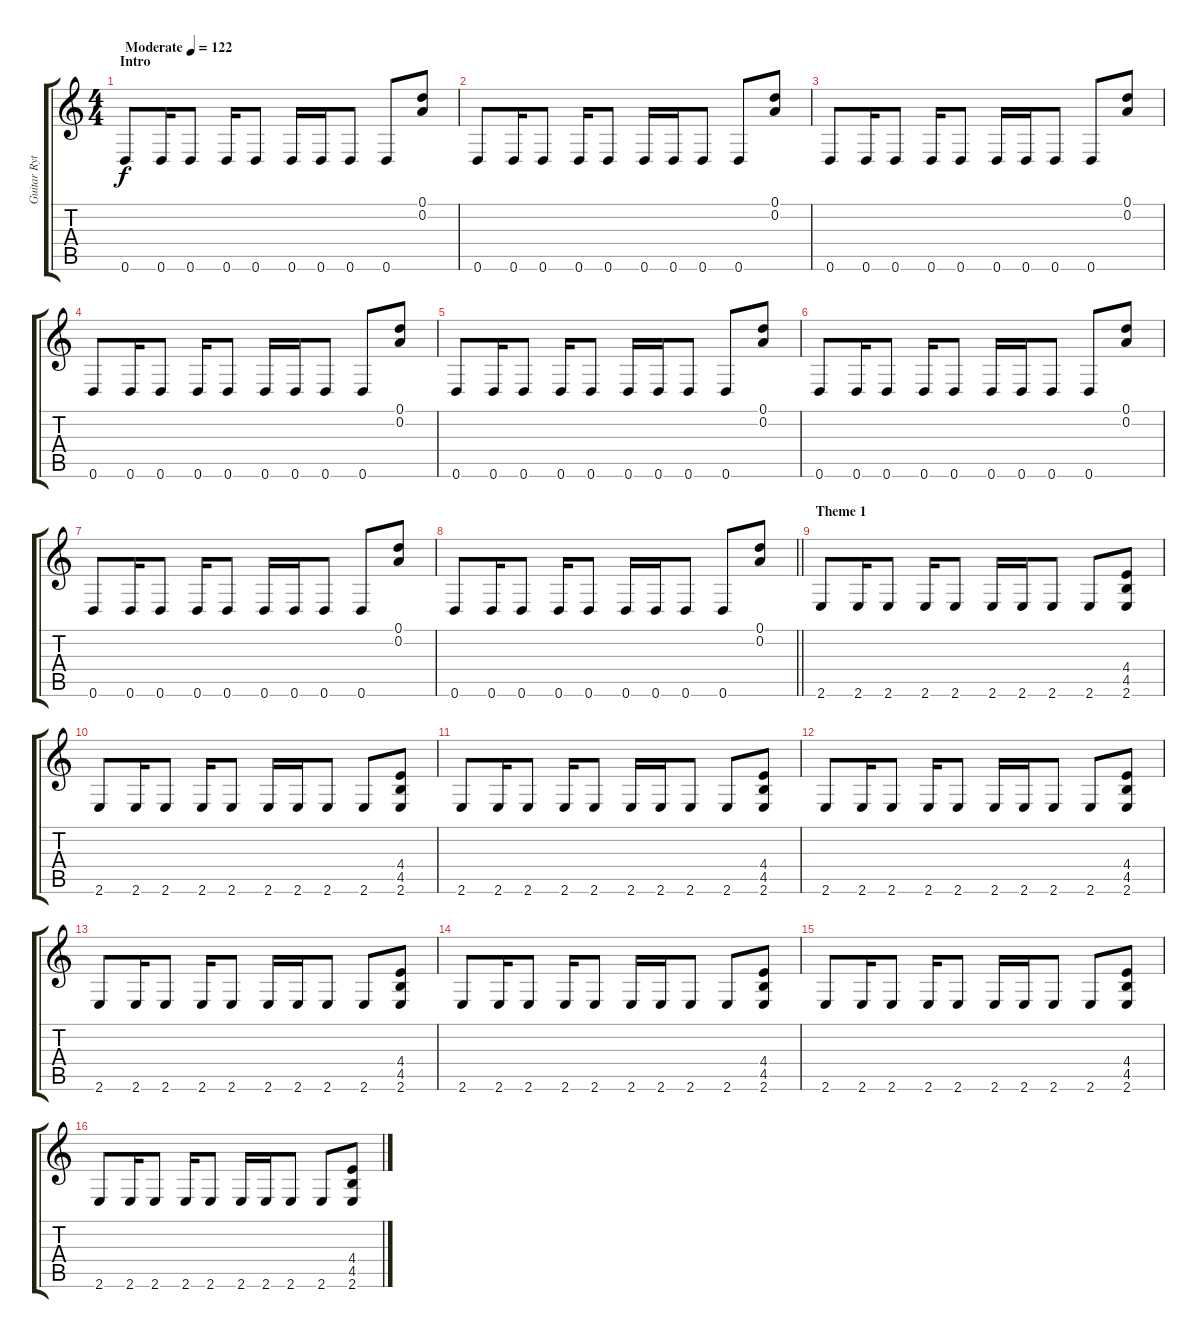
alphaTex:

\track ("Guitar Rythm" "Guitar Ryt") {instrument distortionguitar}
\staff {score tabs}
\tuning (D4 A3 F3 C3 G2 D2) {hide}
\ts (4 4)
\section ("" "Intro")
\tempo (122 "Moderate")
\clef g2
\ks c
0.6.8{dy f instrument distortionguitar} 0.6.16 0.6.8 0.6.16 0.6.8 0.6.16 0.6.16 0.6.8 0.6.8 (0.1 0.2).8 |
0.6.8 0.6.16 0.6.8 0.6.16 0.6.8 0.6.16 0.6.16 0.6.8 0.6.8 (0.1 0.2).8 |
0.6.8 0.6.16 0.6.8 0.6.16 0.6.8 0.6.16 0.6.16 0.6.8 0.6.8 (0.1 0.2).8 |
0.6.8 0.6.16 0.6.8 0.6.16 0.6.8 0.6.16 0.6.16 0.6.8 0.6.8 (0.1 0.2).8 |
0.6.8 0.6.16 0.6.8 0.6.16 0.6.8 0.6.16 0.6.16 0.6.8 0.6.8 (0.1 0.2).8 |
0.6.8 0.6.16 0.6.8 0.6.16 0.6.8 0.6.16 0.6.16 0.6.8 0.6.8 (0.1 0.2).8 |
0.6.8 0.6.16 0.6.8 0.6.16 0.6.8 0.6.16 0.6.16 0.6.8 0.6.8 (0.1 0.2).8 |
\barLineRight lightlight
0.6.8 0.6.16 0.6.8 0.6.16 0.6.8 0.6.16 0.6.16 0.6.8 0.6.8 (0.1 0.2).8 |
\section ("" "Theme 1")
2.6.8 2.6.16 2.6.8 2.6.16 2.6.8 2.6.16 2.6.16 2.6.8 2.6.8 (4.4 4.5 2.6).8 |
2.6.8 2.6.16 2.6.8 2.6.16 2.6.8 2.6.16 2.6.16 2.6.8 2.6.8 (4.4 4.5 2.6).8 |
2.6.8 2.6.16 2.6.8 2.6.16 2.6.8 2.6.16 2.6.16 2.6.8 2.6.8 (4.4 4.5 2.6).8 |
2.6.8 2.6.16 2.6.8 2.6.16 2.6.8 2.6.16 2.6.16 2.6.8 2.6.8 (4.4 4.5 2.6).8 |
2.6.8 2.6.16 2.6.8 2.6.16 2.6.8 2.6.16 2.6.16 2.6.8 2.6.8 (4.4 4.5 2.6).8 |
2.6.8 2.6.16 2.6.8 2.6.16 2.6.8 2.6.16 2.6.16 2.6.8 2.6.8 (4.4 4.5 2.6).8 |
2.6.8 2.6.16 2.6.8 2.6.16 2.6.8 2.6.16 2.6.16 2.6.8 2.6.8 (4.4 4.5 2.6).8 |
2.6.8 2.6.16 2.6.8 2.6.16 2.6.8 2.6.16 2.6.16 2.6.8 2.6.8 (4.4 4.5 2.6).8
